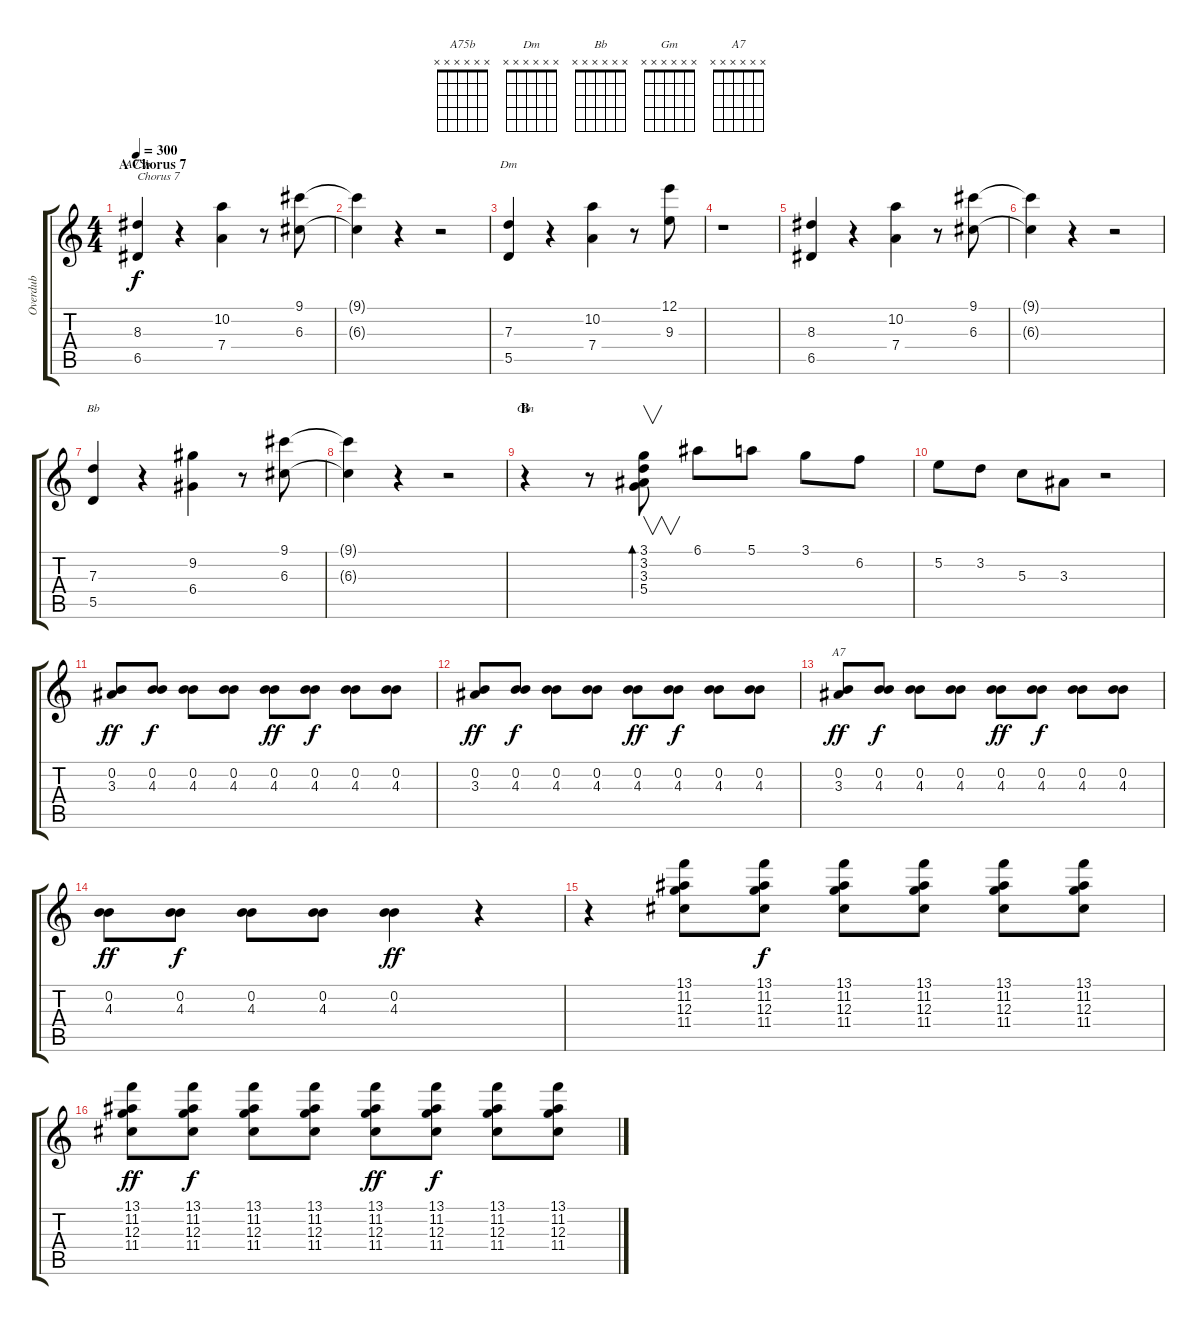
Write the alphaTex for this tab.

\track ("Overdub" "Overdub") {instrument electricbasspick}
\staff {score tabs}
\tuning (E4 B3 G3 D3 A2 E2) {hide}
\chord ("A75b" x x x x x x) {firstfret 0}
\chord ("Dm" x x x x x x) {firstfret 0}
\chord ("Bb" x x x x x x) {firstfret 0}
\chord ("Gm" x x x x x x) {firstfret 0}
\chord ("A7" x x x x x x) {firstfret 0}
\ts (4 4)
\section ("" "A Chorus 7")
\tempo 300
\clef g2
\ks c
(8.3 6.5).4{ch "A75b" txt "Chorus 7" dy f} r.4 (10.2 7.4).4 r.8 (9.1 6.3).8 |
(9.1{t} 6.3{t}).4 r.4 r.2 |
(7.3 5.5).4{ch "Dm"} r.4 (10.2 7.4).4 r.8 (12.1 9.3).8 |
r.1 |
(8.3 6.5).4 r.4 (10.2 7.4).4 r.8 (9.1 6.3).8 |
(9.1{t} 6.3{t}).4 r.4 r.2 |
(7.3 5.5).4{ch "Bb"} r.4 (9.2 6.4).4 r.8 (9.1 6.3).8 |
(9.1{t} 6.3{t}).4 r.4 r.2 |
\section ("" "B")
r.4{ch "Gm"} r.8 (3.1 3.2 3.3 5.4).8{v bd 480} 6.1.8 5.1.8 3.1.8 6.2.8 |
5.2.8 3.2.8 5.3.8 3.3.8 r.2 |
(0.2 3.3).8{dy ff} (0.2 4.3).8{dy f} (0.2 4.3).8 (0.2 4.3).8 (0.2 4.3).8{dy ff} (0.2 4.3).8{dy f} (0.2 4.3).8 (0.2 4.3).8 |
(0.2 3.3).8{dy ff} (0.2 4.3).8{dy f} (0.2 4.3).8 (0.2 4.3).8 (0.2 4.3).8{dy ff} (0.2 4.3).8{dy f} (0.2 4.3).8 (0.2 4.3).8 |
(0.2 3.3).8{ch "A7" dy ff} (0.2 4.3).8{dy f} (0.2 4.3).8 (0.2 4.3).8 (0.2 4.3).8{dy ff} (0.2 4.3).8{dy f} (0.2 4.3).8 (0.2 4.3).8 |
(0.2 4.3).8{dy ff} (0.2 4.3).8{dy f} (0.2 4.3).8 (0.2 4.3).8 (0.2 4.3).4{dy ff} r.4 |
r.4 (13.1 11.2 12.3 11.4).8 (13.1 11.2 12.3 11.4).8{dy f} (13.1 11.2 12.3 11.4).8 (13.1 11.2 12.3 11.4).8 (13.1 11.2 12.3 11.4).8 (13.1 11.2 12.3 11.4).8 |
(13.1 11.2 12.3 11.4).8{dy ff} (13.1 11.2 12.3 11.4).8{dy f} (13.1 11.2 12.3 11.4).8 (13.1 11.2 12.3 11.4).8 (13.1 11.2 12.3 11.4).8{dy ff} (13.1 11.2 12.3 11.4).8{dy f} (13.1 11.2 12.3 11.4).8 (13.1 11.2 12.3 11.4).8
